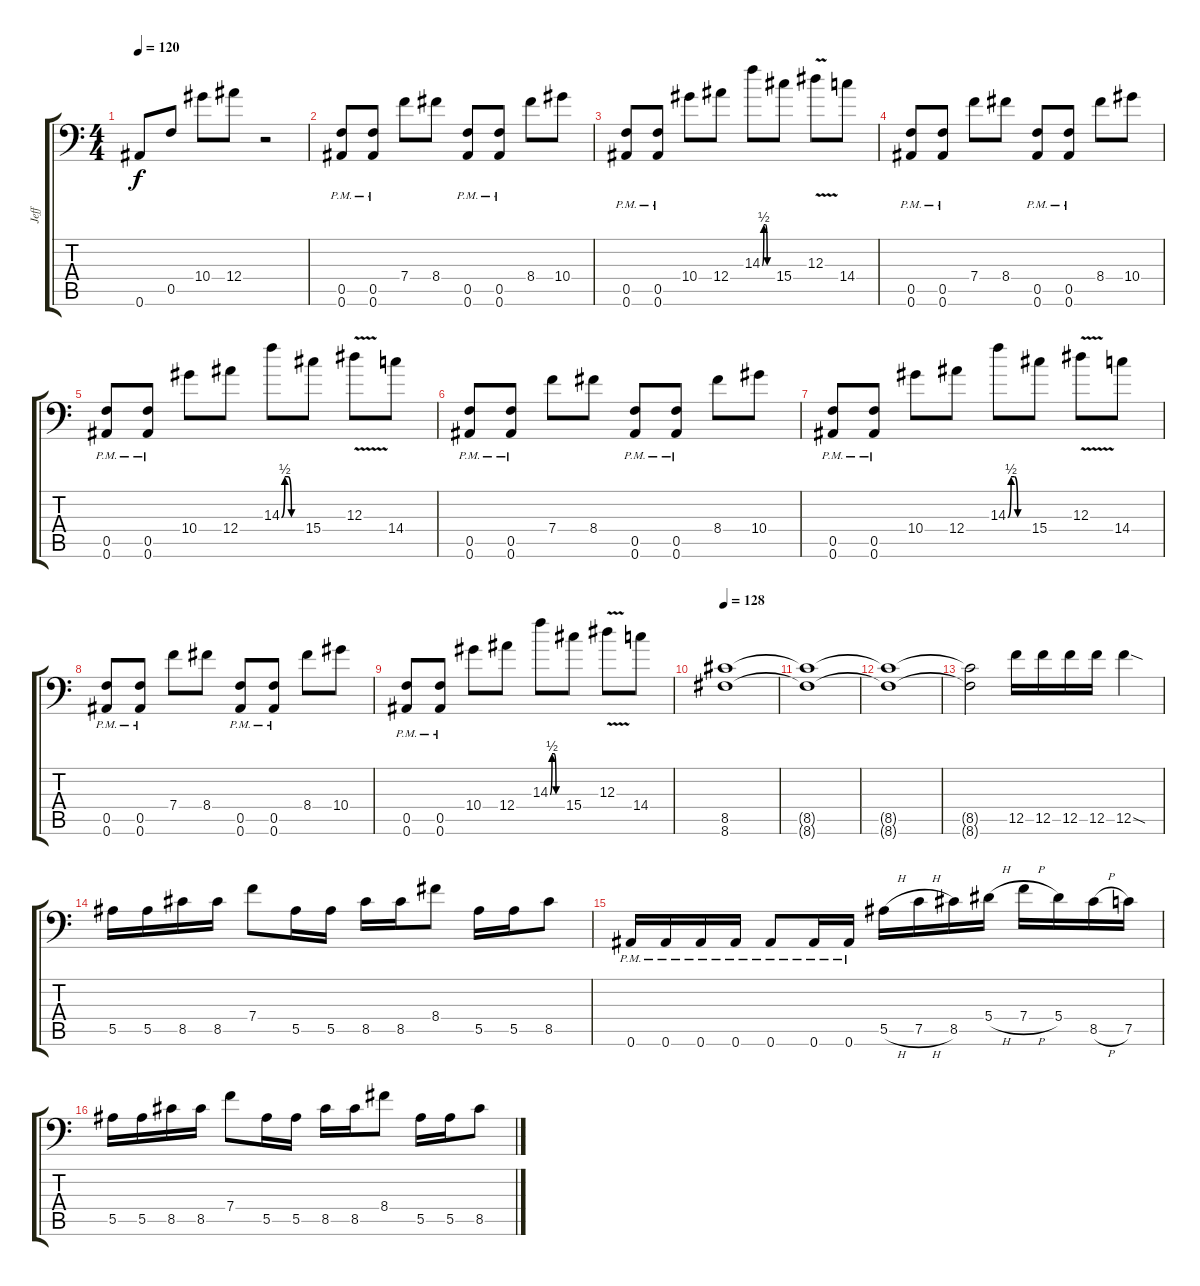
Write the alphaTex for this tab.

\track ("Jeff" "Jeff") {instrument distortionguitar}
\staff {score tabs}
\tuning (C4 G3 Eb3 Bb2 F2 Bb1) {hide}
\ts (4 4)
\tempo 120
\clef f4
\ks c
0.6.8{dy f} 0.5.8 10.4.8 12.4.8 r.2 |
(0.5{pm} 0.6{pm}).8 (0.5{pm} 0.6{pm}).8 7.4.8 8.4.8 (0.5{pm} 0.6{pm}).8 (0.5{pm} 0.6{pm}).8 8.4.8 10.4.8 |
(0.5{pm} 0.6{pm}).8 (0.5{pm} 0.6{pm}).8 10.4.8 12.4.8 14.3{be (custom 0 0 10 2 20 2 30 0 60 0)}.8 15.4.8 12.3{v}.8 14.4.8 |
(0.5{pm} 0.6{pm}).8 (0.5{pm} 0.6{pm}).8 7.4.8 8.4.8 (0.5{pm} 0.6{pm}).8 (0.5{pm} 0.6{pm}).8 8.4.8 10.4.8 |
(0.5{pm} 0.6{pm}).8 (0.5{pm} 0.6{pm}).8 10.4.8 12.4.8 14.3{be (custom 0 0 10 2 20 2 30 0 60 0)}.8 15.4.8 12.3{v}.8 14.4.8 |
(0.5{pm} 0.6{pm}).8 (0.5{pm} 0.6{pm}).8 7.4.8 8.4.8 (0.5{pm} 0.6{pm}).8 (0.5{pm} 0.6{pm}).8 8.4.8 10.4.8 |
(0.5{pm} 0.6{pm}).8 (0.5{pm} 0.6{pm}).8 10.4.8 12.4.8 14.3{be (custom 0 0 10 2 20 2 30 0 60 0)}.8 15.4.8 12.3{v}.8 14.4.8 |
(0.5{pm} 0.6{pm}).8 (0.5{pm} 0.6{pm}).8 7.4.8 8.4.8 (0.5{pm} 0.6{pm}).8 (0.5{pm} 0.6{pm}).8 8.4.8 10.4.8 |
(0.5{pm} 0.6{pm}).8 (0.5{pm} 0.6{pm}).8 10.4.8 12.4.8 14.3{be (custom 0 0 10 2 20 2 30 0 60 0)}.8 15.4.8 12.3{v}.8 14.4.8 |
\tempo 128
(8.5 8.6).1 |
(8.5{t} 8.6{t}).1 |
(8.5{t} 8.6{t}).1 |
(8.5{t} 8.6{t}).2 12.5.16 12.5.16 12.5.16 12.5.16 12.5{sod}.4 |
5.5.16 5.5.16 8.5.16 8.5.16 7.4.8 5.5.16 5.5.16 8.5.16 8.5.16 8.4.8 5.5.16 5.5.16 8.5.8 |
0.6{pm}.16 0.6{pm}.16 0.6{pm}.16 0.6{pm}.16 0.6{pm}.8 0.6{pm}.16 0.6{pm}.16 5.5{h}.16 7.5{h}.16 8.5.16 5.4{h}.16 7.4{h}.16 5.4.16 8.5{h}.16 7.5.16 |
5.5.16 5.5.16 8.5.16 8.5.16 7.4.8 5.5.16 5.5.16 8.5.16 8.5.16 8.4.8 5.5.16 5.5.16 8.5.8
